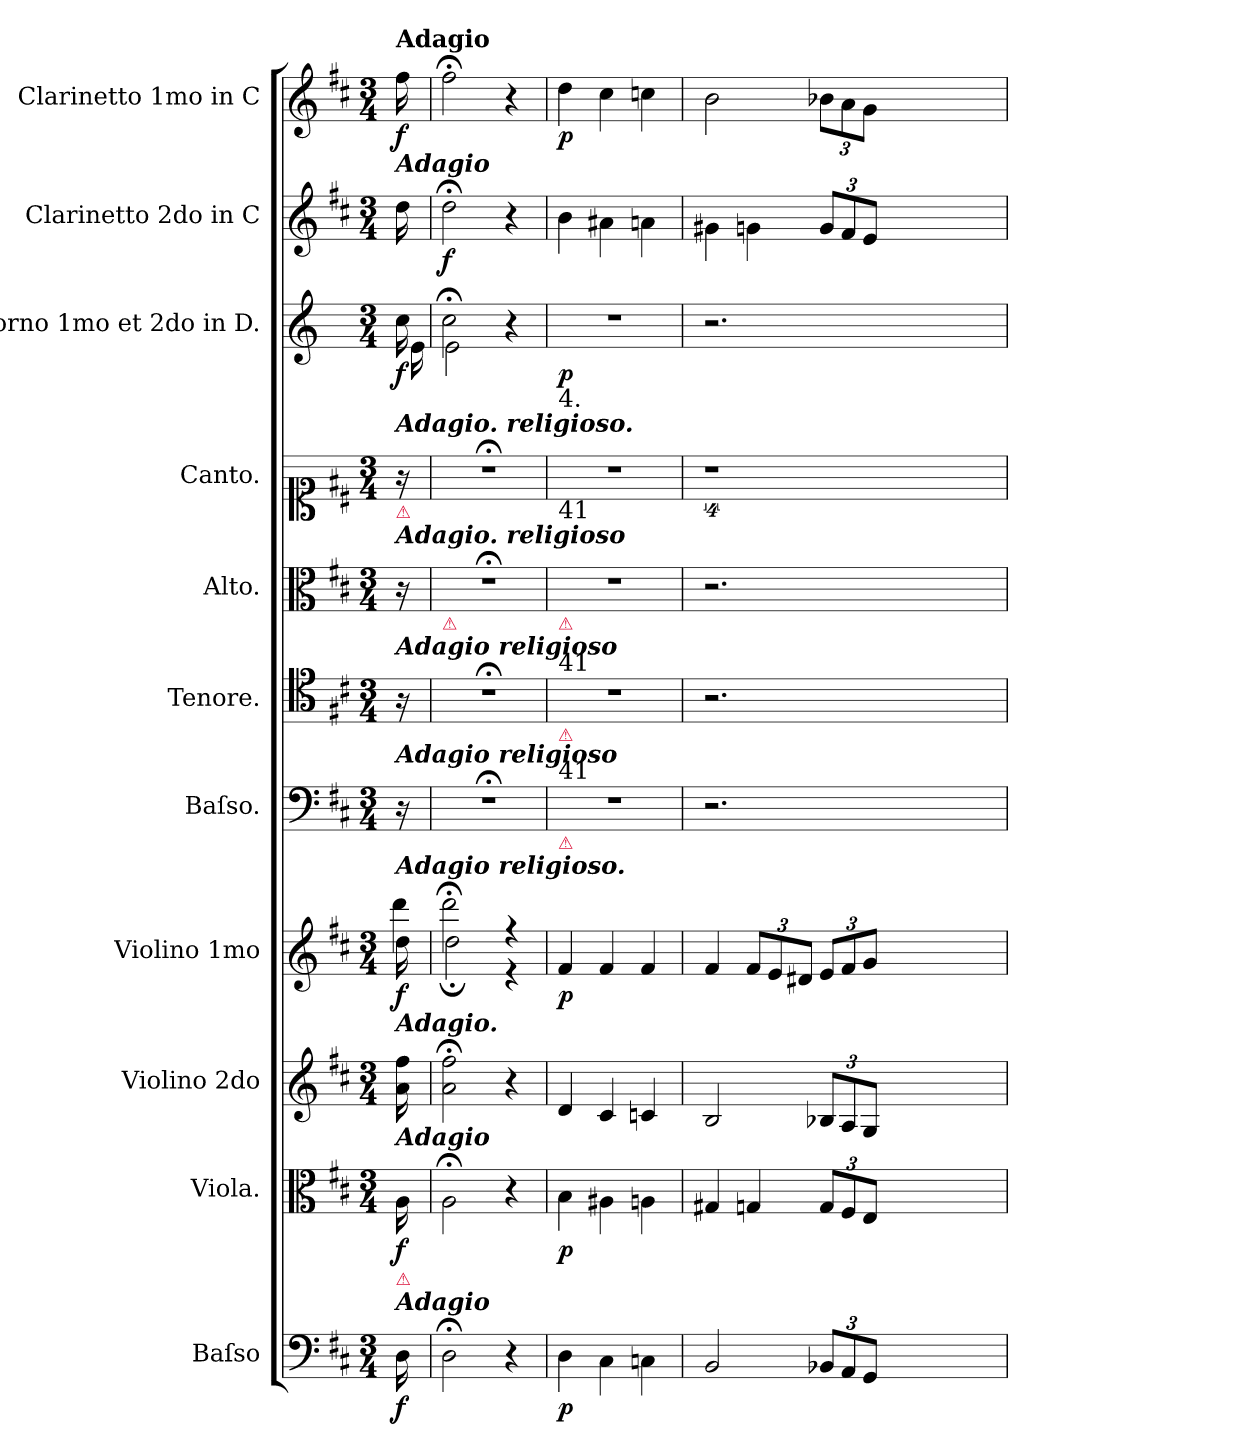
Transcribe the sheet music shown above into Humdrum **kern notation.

**kern	**dynam	**kern	**dynam	**kern	**kern	**dynam	**kern	**kern	**kern	**kern	**kern	**dynam	**kern	**dynam	**kern	**dynam
*part11	*part11	*part10	*part10	*part9	*part8	*part8	*part7	*part6	*part5	*part4	*part3	*part3	*part2	*part2	*part1	*part1
*staff11	*staff11	*staff10	*staff10	*staff9	*staff8	*staff8	*staff7	*staff6	*staff5	*staff4	*staff3	*staff3	*staff2	*staff2	*staff1	*staff1
*I"Baſso	*	*I"Viola.	*	*I"Violino 2do	*I"Violino 1mo	*	*I"Baſso.	*I"Tenore.	*I"Alto.	*I"Canto.	*I"Corno 1mo et 2do in D.	*	*I"Clarinetto 2do in C	*	*I"Clarinetto 1mo in C	*
*I'Bs	*	*I'Vla	*	*I'Vn 2do	*I'Vn 1mo	*	*I'B	*I'T	*I'A	*I'C	*	*	*I'Cl II	*	*I'Cl I	*
*clefF4	*	*clefC3	*	*clefG2	*clefG2	*	*clefF4	*clefC4	*clefC3	*clefC1	*clefG2	*	*clefG2	*	*clefG2	*
*	*	*	*	*	*	*	*	*	*	*	*ITrd-1c-2	*	*	*	*	*
*k[f#c#]	*	*k[f#c#]	*	*k[f#c#]	*k[f#c#]	*	*k[f#c#]	*k[f#c#]	*k[f#c#]	*k[f#c#]	*k[f#c#]	*	*k[f#c#]	*	*k[f#c#]	*
*D:	*	*D:	*	*D:	*D:	*	*D:	*D:	*D:	*D:	*	*	*D:	*	*D:	*
*M3/4	*	*M3/4	*	*M3/4	*M3/4	*	*M3/4	*M3/4	*M3/4	*M3/4	*M3/4	*	*M3/4	*	*M3/4	*
=	=	=	=	=	=	=	=	=	=	=	=	=	=	=	=	=
*	*	*	*	*	*^	*	*	*	*	*	*	*	*	*	*	*
!	!	!	!	!	!	!	!	!	!	!	!	!	!	!	!	!LO:TX:a:B:t=Adagio	!
!	!	!	!	!	!	!	!	!	!	!	!	!	!	!LO:TX:a:Bi:t=Adagio	!	!	!
!	!	!	!	!	!	!	!	!	!	!	!	!LO:TX:a:Bi:t=Adagio	!	!	!	!	!
!	!	!	!	!	!	!	!	!	!	!	!LO:TX:a:Bi:t=Adagio. religioso.	!	!	!	!	!	!
!	!	!	!	!	!	!	!	!	!	!	!LO:TX:b:color=crimson:t=⚠	!	!	!	!	!	!
!	!	!	!	!	!	!	!	!	!	!LO:TX:a:Bi:t=Adagio. religioso	!	!	!	!	!	!	!
!	!	!	!	!	!	!	!	!	!LO:TX:a:Bi:t=Adagio religioso	!	!	!	!	!	!	!	!
!	!	!	!	!	!	!	!	!LO:TX:a:Bi:t=Adagio religioso	!	!	!	!	!	!	!	!	!
!	!	!	!	!	!LO:TX:a:Bi:t=Adagio religioso.	!	!	!	!	!	!	!	!	!	!	!	!
!	!	!	!	!LO:TX:a:Bi:t=Adagio.	!	!	!	!	!	!	!	!	!	!	!	!	!
!	!	!LO:TX:a:Bi:t=Adagio	!	!	!	!	!	!	!	!	!	!	!	!	!	!	!
!	!	!LO:TX:b:color=crimson:t=⚠	!	!	!	!	!	!	!	!	!	!	!	!	!	!	!
!LO:TX:a:Bi:t=Adagio	!	!	!	!	!	!	!	!	!	!	!	!	!	!	!	!	!
!	!LO:DY:b	!	!LO:DY:b	!	!	!LO:N:vis=4	!LO:DY:b	!	!	!	!	!LO:N:vis=4	!	!	!	!	!
*	*	*	*	*	*	*	*	*	*	*	*	*^	*	*	*	*	*
16D\	f	16A\	f	16a\ 16ff#\	16dd\	16ddd\	f	16r	16r	16r	16r	16dd\	16f#\	f	16dd\	.	16ff#\	f
=1	=1	=1	=1	=1	=1	=1	=1	=1	=1	=1	=1	=1	=1	=1	=1	=1	=1	=1
!	!	!	!	!	!	!	!	!	!	!LO:TX:b:color=crimson:t=⚠	!	!	!	!	!	!	!	!
2D;<\	.	2A;<\	.	2a;<\ 2ff#;<\	2ddd;<\	2dd;<\	.	2.r;<	2.r;<	2.r;<	2.r;<	2dd;<\	2f#\	.	2dd;<\	f	2ff#;<\	.
4r	.	4r	.	4r	4r	4r	.	.	.	.	.	4ryy	4r	.	4r	.	4r	.
=2	=2	=2	=2	=2	=2	=2	=2	=2	=2	=2	=2	=2	=2	=2	=2	=2	=2	=2
!	!	!	!	!	!	!	!	!	!	!	!	!LO:TX:a:t=2.	!	!	!	!	!	!
!	!	!	!	!	!	!	!	!	!	!	!LO:TX:a:t=4.	!	!	!	!	!	!	!
!	!	!	!	!	!	!	!	!	!	!LO:TX:a:t=41	!	!	!	!	!	!	!	!
!	!	!	!	!	!	!	!	!	!	!LO:TX:b:color=crimson:t=⚠	!	!	!	!	!	!	!	!
!	!	!	!	!	!	!	!	!	!LO:TX:a:t=41	!	!	!	!	!	!	!	!	!
!	!	!	!	!	!	!	!	!	!LO:TX:b:color=crimson:t=⚠	!	!	!	!	!	!	!	!	!
!	!	!	!	!	!	!	!	!LO:TX:a:t=41	!	!	!	!	!	!	!	!	!	!
!	!	!	!	!	!	!	!	!LO:TX:b:color=crimson:t=⚠	!	!	!	!	!	!	!	!	!	!
!	!LO:DY:b	!	!LO:DY:b	!	!	!	!LO:DY:b	!	!	!	!	!	!	!	!	!	!	!
*	*	*	*	*	*v	*v	*	*	*	*	*	*v	*v	*	*	*	*	*
4D\	p	4B\	p	4d/	4f#/	p	2.r	2.r	2.r	2.r	2.r	p	4b\	.	4dd\	p
4C#\	.	4A#X\	.	4c#/	4f#/	.	.	.	.	.	.	.	4a#X\	.	4cc#\	.
4Cn\	.	4An\	.	4cn/	4f#/	.	.	.	.	.	.	.	4an\	.	4ccn\	.
=3	=3	=3	=3	=3	=3	=3	=3	=3	=3	=3	=3	=3	=3	=3	=3	=3
2BB/	.	4G#X/	.	2B/	4f#/	.	2.r	2.r	2.r	4%9r	2.r	.	4g#X\	.	2b\	.
.	.	4Gn/	.	.	12f#/L	.	.	.	.	.	.	.	4gn\	.	.	.
.	.	.	.	.	12e/	.	.	.	.	.	.	.	.	.	.	.
.	.	.	.	.	12d#X/J	.	.	.	.	.	.	.	.	.	.	.
12BB-X/L	.	12G/L	.	12B-X/L	12e/L	.	.	.	.	.	.	.	12g/L	.	12b-X\L	.
12AA/	.	12F#/	.	12A/	12f#/	.	.	.	.	.	.	.	12f#/	.	12a\	.
12GG/J	.	12E/J	.	12G/J	12g/J	.	.	.	.	.	.	.	12e/J	.	12g\J	.
1.ryy	.	1.ryy	.	1.ryy	1.ryy	.	1.ryy	1.ryy	1.ryy	.	1.ryy	.	1.ryy	.	1.ryy	.
=	=	=	=	=	=	=	=	=	=	=	=	=	=	=	=	=
*-	*-	*-	*-	*-	*-	*-	*-	*-	*-	*-	*-	*-	*-	*-	*-	*-
